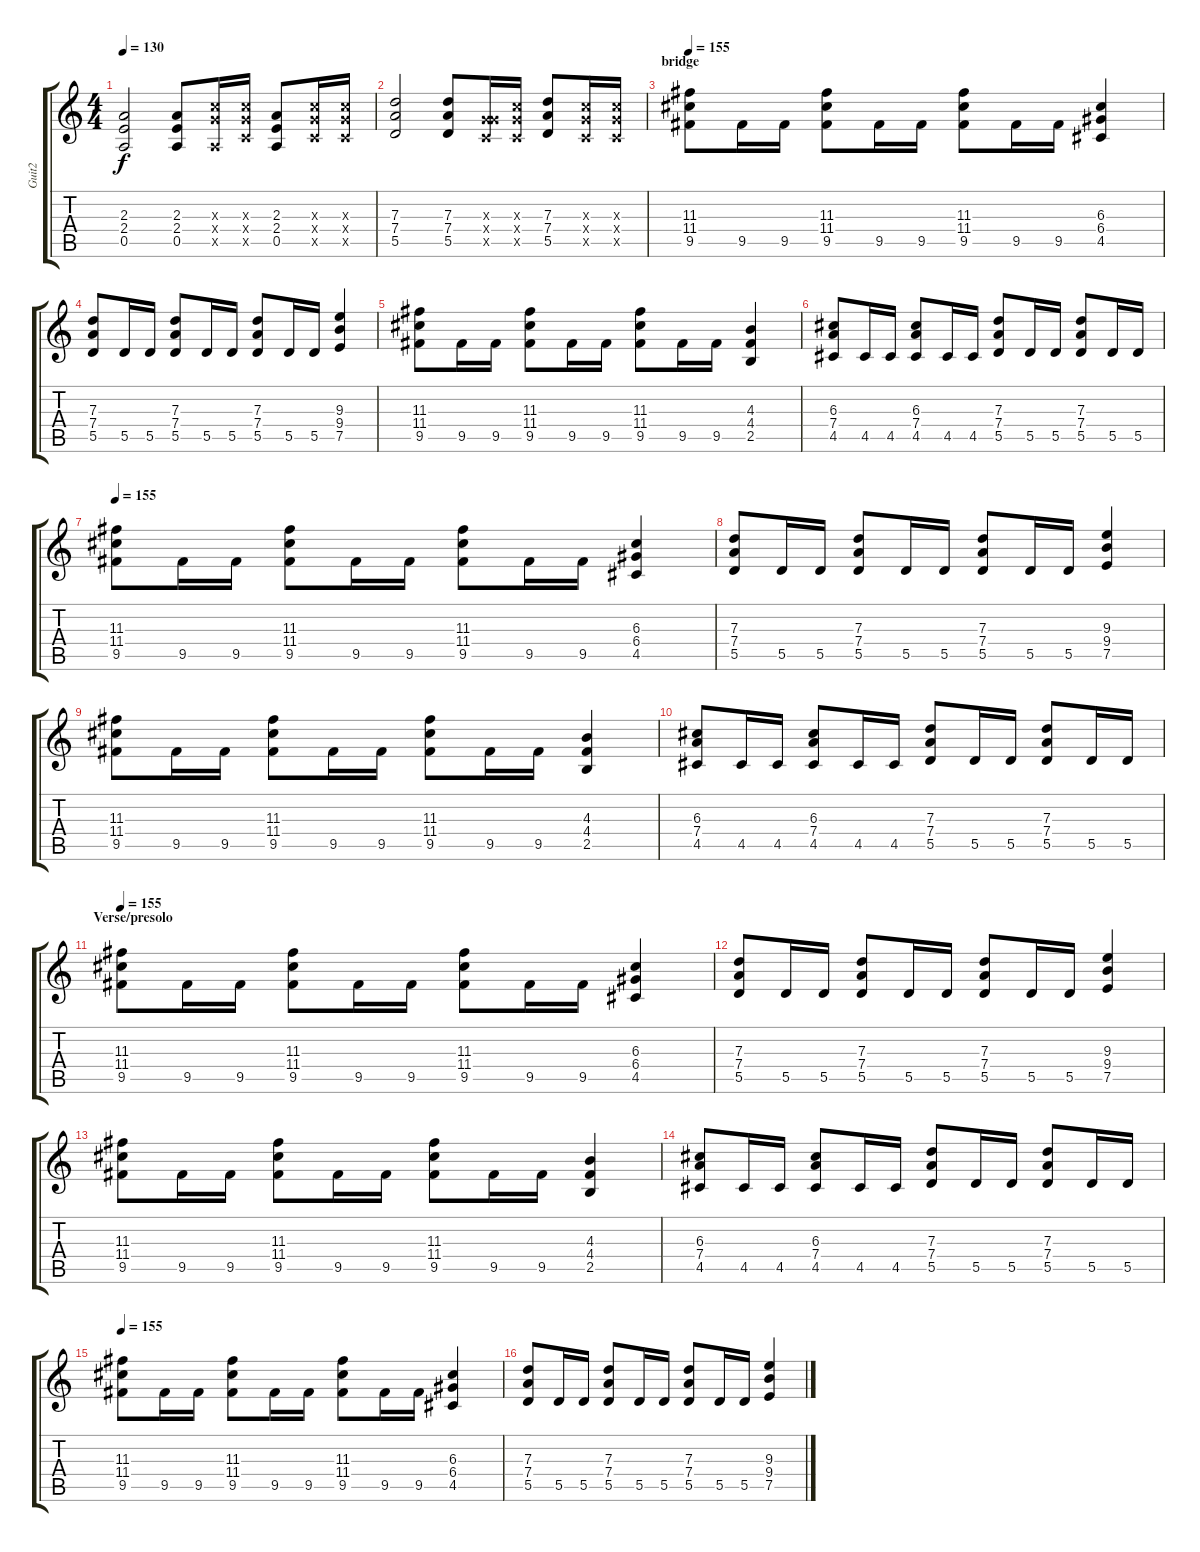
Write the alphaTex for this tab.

\track ("Guit2" "Guit2") {instrument overdrivenguitar}
\staff {score tabs}
\tuning (E4 B3 G3 D3 A2 E2) {hide}
\ts (4 4)
\tempo 130
\clef g2
\ks c
(2.3 2.4 0.5).2{dy f} (2.3 2.4 0.5).8 (5.3{x} 5.4{x} 0.5{x}).16 (5.3{x} 5.4{x} 3.5{x}).16 (2.3 2.4 0.5).8 (5.3{x} 5.4{x} 3.5{x}).16 (5.3{x} 5.4{x} 3.5{x}).16 |
(7.3 7.4 5.5).2 (7.3 7.4 5.5).8 (0.3{x} 5.4{x} 3.5{x}).16 (5.3{x} 5.4{x} 3.5{x}).16 (7.3 7.4 5.5).8 (5.3{x} 5.4{x} 3.5{x}).16 (5.3{x} 5.4{x} 3.5{x}).16 |
\section ("" "bridge")
\tempo 155
(11.3 11.4 9.5).8 9.5.16 9.5.16 (11.3 11.4 9.5).8 9.5.16 9.5.16 (11.3 11.4 9.5).8 9.5.16 9.5.16 (6.3 6.4 4.5).4 |
(7.3 7.4 5.5).8 5.5.16 5.5.16 (7.3 7.4 5.5).8 5.5.16 5.5.16 (7.3 7.4 5.5).8 5.5.16 5.5.16 (9.3 9.4 7.5).4 |
(11.3 11.4 9.5).8 9.5.16 9.5.16 (11.3 11.4 9.5).8 9.5.16 9.5.16 (11.3 11.4 9.5).8 9.5.16 9.5.16 (4.3 4.4 2.5).4 |
(6.3 7.4 4.5).8 4.5.16 4.5.16 (6.3 7.4 4.5).8 4.5.16 4.5.16 (7.3 7.4 5.5).8 5.5.16 5.5.16 (7.3 7.4 5.5).8 5.5.16 5.5.16 |
\tempo 155
(11.3 11.4 9.5).8 9.5.16 9.5.16 (11.3 11.4 9.5).8 9.5.16 9.5.16 (11.3 11.4 9.5).8 9.5.16 9.5.16 (6.3 6.4 4.5).4 |
(7.3 7.4 5.5).8 5.5.16 5.5.16 (7.3 7.4 5.5).8 5.5.16 5.5.16 (7.3 7.4 5.5).8 5.5.16 5.5.16 (9.3 9.4 7.5).4 |
(11.3 11.4 9.5).8 9.5.16 9.5.16 (11.3 11.4 9.5).8 9.5.16 9.5.16 (11.3 11.4 9.5).8 9.5.16 9.5.16 (4.3 4.4 2.5).4 |
(6.3 7.4 4.5).8 4.5.16 4.5.16 (6.3 7.4 4.5).8 4.5.16 4.5.16 (7.3 7.4 5.5).8 5.5.16 5.5.16 (7.3 7.4 5.5).8 5.5.16 5.5.16 |
\section ("" "Verse/presolo")
\tempo 155
(11.3 11.4 9.5).8 9.5.16 9.5.16 (11.3 11.4 9.5).8 9.5.16 9.5.16 (11.3 11.4 9.5).8 9.5.16 9.5.16 (6.3 6.4 4.5).4 |
(7.3 7.4 5.5).8 5.5.16 5.5.16 (7.3 7.4 5.5).8 5.5.16 5.5.16 (7.3 7.4 5.5).8 5.5.16 5.5.16 (9.3 9.4 7.5).4 |
(11.3 11.4 9.5).8 9.5.16 9.5.16 (11.3 11.4 9.5).8 9.5.16 9.5.16 (11.3 11.4 9.5).8 9.5.16 9.5.16 (4.3 4.4 2.5).4 |
(6.3 7.4 4.5).8 4.5.16 4.5.16 (6.3 7.4 4.5).8 4.5.16 4.5.16 (7.3 7.4 5.5).8 5.5.16 5.5.16 (7.3 7.4 5.5).8 5.5.16 5.5.16 |
\tempo 155
(11.3 11.4 9.5).8 9.5.16 9.5.16 (11.3 11.4 9.5).8 9.5.16 9.5.16 (11.3 11.4 9.5).8 9.5.16 9.5.16 (6.3 6.4 4.5).4 |
(7.3 7.4 5.5).8 5.5.16 5.5.16 (7.3 7.4 5.5).8 5.5.16 5.5.16 (7.3 7.4 5.5).8 5.5.16 5.5.16 (9.3 9.4 7.5).4
